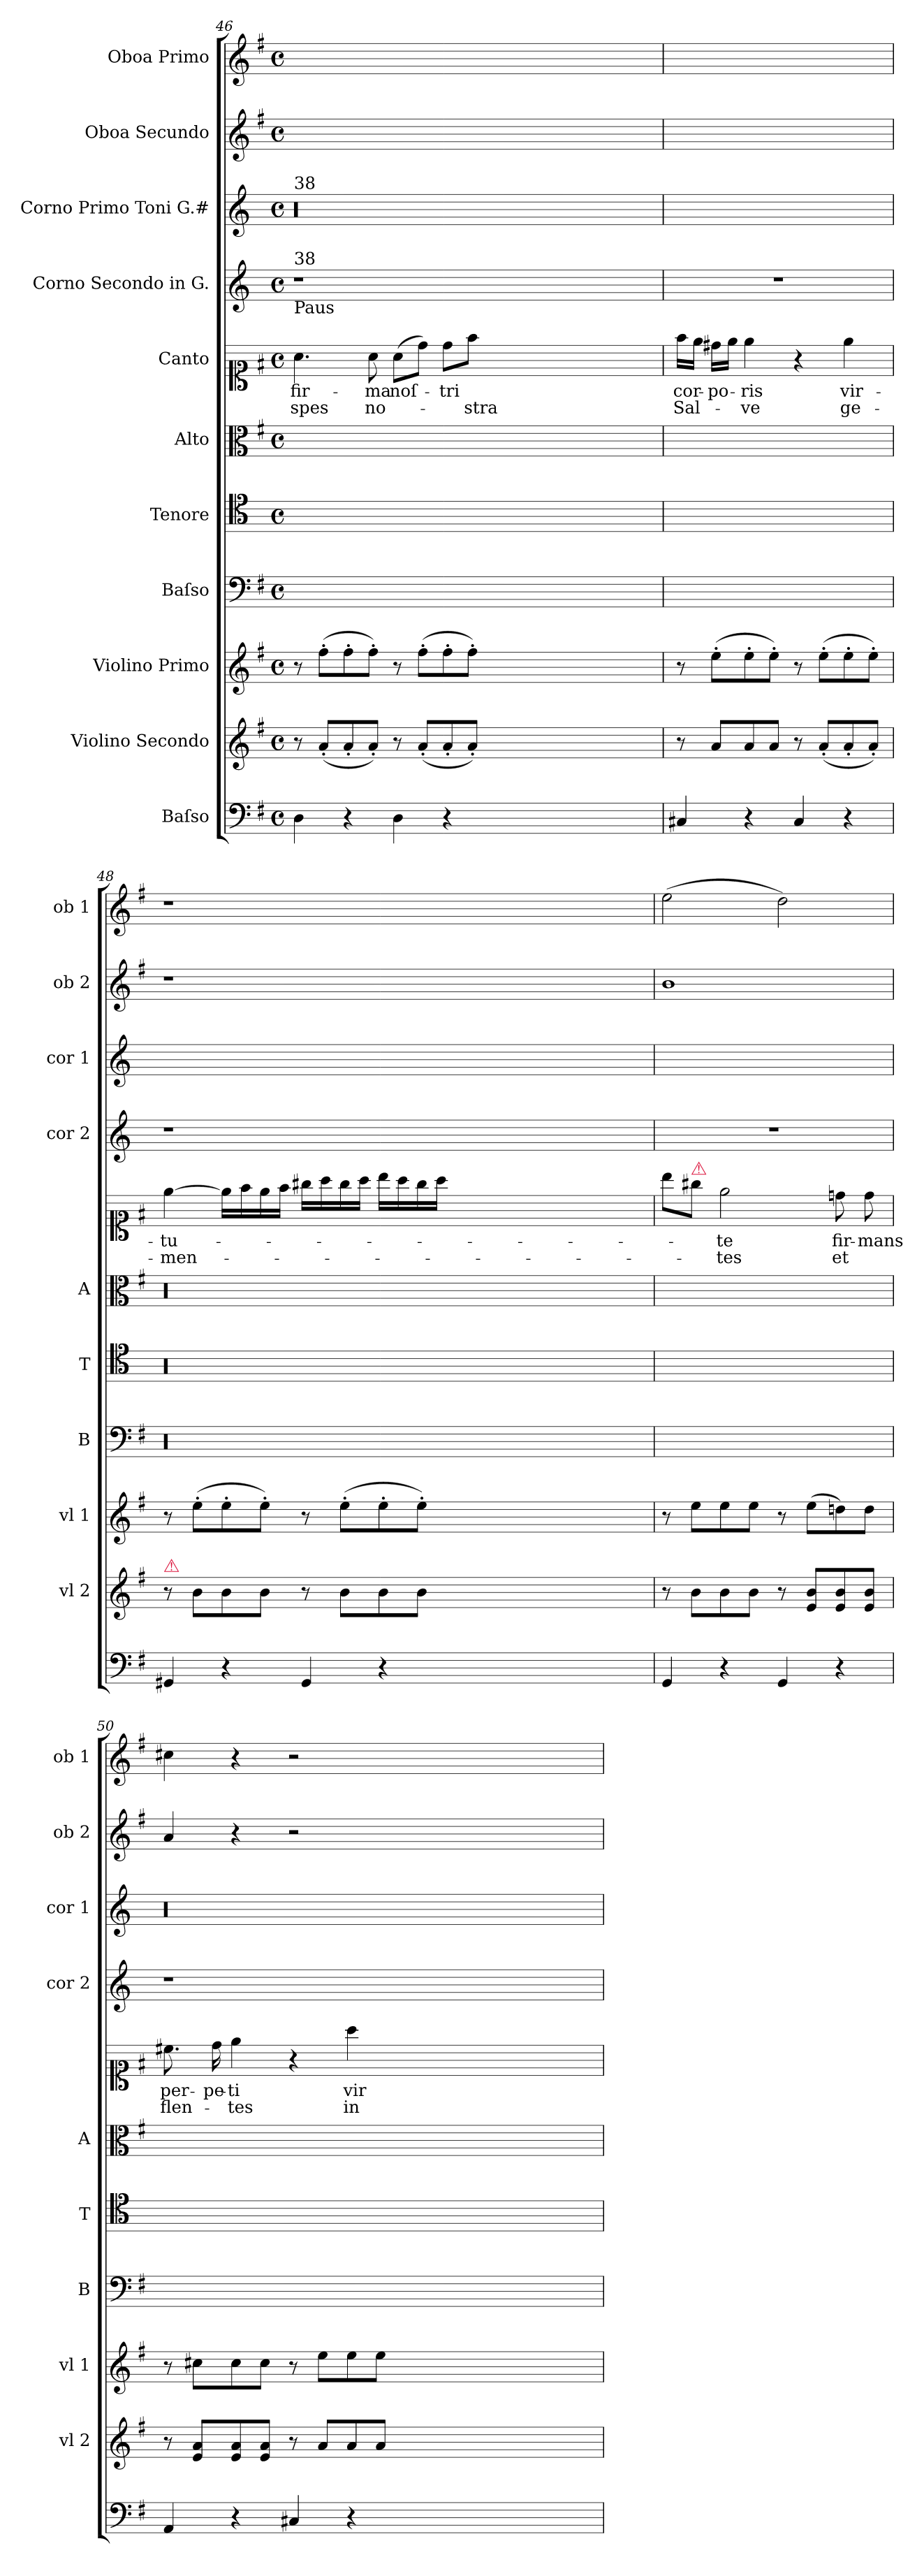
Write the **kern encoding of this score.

**kern	**kern	**kern	**kern	**kern	**kern	**kern	**text	**text	**kern	**kern	**kern	**kern	**dynam
*part11	*part10	*part9	*part8	*part7	*part6	*part5	*part5	*part5	*part4	*part3	*part2	*part1	*part1
*staff11	*staff10	*staff9	*staff8	*staff7	*staff6	*staff5	*staff5	*staff5	*staff4	*staff3	*staff2	*staff1	*staff1
*I"Baſso	*I"Violino Secondo	*I"Violino Primo	*I"Baſso	*I"Tenore	*I"Alto	*I"Canto	*	*	*I"Corno Secondo in G.	*I"Corno Primo Toni G.#	*I"Oboa Secundo	*I"Oboa Primo	*
*	*I'vl 2	*I'vl 1	*I'B	*I'T	*I'A	*	*	*	*I'cor 2	*I'cor 1	*I'ob 2	*I'ob 1	*
*clefF4	*clefG2	*clefG2	*clefF4	*clefC4	*clefC3	*clefC1	*	*	*clefG2	*clefG2	*clefG2	*clefG2	*
*	*	*	*	*	*	*	*	*	*ITrd3c5	*ITrd3c5	*	*	*
*k[f#]	*k[f#]	*k[f#]	*k[f#]	*k[]	*k[f#]	*k[f#]	*	*	*k[f#]	*k[f#]	*k[f#]	*k[f#]	*
*M4/4	*M4/4	*M4/4	*M4/4	*M4/4	*M4/4	*M4/4	*	*	*M4/4	*M4/4	*M4/4	*M4/4	*
*met(c)	*met(c)	*met(c)	*met(c)	*met(c)	*met(c)	*met(c)	*	*	*met(c)	*met(c)	*met(c)	*met(c)	*
=46	=46	=46	=46	=46	=46	=46	=46	=46	=46	=46	=46	=46	=46
!	!	!	!	!	!	!	!	!	!	!LO:TX:a:t=38	!	!	!
!	!	!	!	!	!	!	!	!	!LO:TX:b:t=Paus	!	!	!	!
!	!	!	!	!	!	!	!	!	!LO:TX:a:t=38	!	!	!	!
4D\	8r	8r	00ryy	00ryy	00ryy	4.a\	-fir-	spes	1r	00r	00ryy	00ryy	.
.	(8a'/L	(8ff#'\L	.	.	.	.	.	.	.	.	.	.	.
4r	8a'/	8ff#'\	.	.	.	.	.	.	.	.	.	.	.
.	8a'/J)	8ff#'\J)	.	.	.	8a\	-ma	no-	.	.	.	.	.
4D\	8r	8r	.	.	.	(8a\L	noſ-	.	.	.	.	.	.
.	(8a'/L	(8ff#'\L	.	.	.	8dd\J)	.	.	.	.	.	.	.
4r	8a'/	8ff#'\	.	.	.	8dd\L	-tri	.	.	.	.	.	.
.	8a'/J)	8ff#'\J)	.	.	.	8ff#\J	.	-stra	.	.	.	.	.
0.ryy	0.ryy	0.ryy	.	.	.	0.ryy	.	.	0.ryy	.	.	.	.
=47	=47	=47	=47	=47	=47	=47	=47	=47	=47	=47	=47	=47	=47
4C#X/	8r	8r	1ryy	1ryy	1ryy	16ff#\LL	cor-	Sal-	1r	1ryy	1ryy	1ryy	.
.	.	.	.	.	.	16ee\JJ	.	.	.	.	.	.	.
.	8a/L	(8ee'\L	.	.	.	16dd#X\LL	-po-	.	.	.	.	.	.
.	.	.	.	.	.	16ee\JJ	.	.	.	.	.	.	.
4r	8a/	8ee'\	.	.	.	4ee\	-ris	-ve	.	.	.	.	.
.	8a/J	8ee'\J)	.	.	.	.	.	.	.	.	.	.	.
4C#/	8r	8r	.	.	.	4r	.	.	.	.	.	.	.
.	(8a'/L	(8ee'\L	.	.	.	.	.	.	.	.	.	.	.
4r	8a'/	8ee'\	.	.	.	4ee\	vir-	ge-	.	.	.	.	.
.	8a'/J)	8ee'\J)	.	.	.	.	.	.	.	.	.	.	.
=48	=48	=48	=48	=48	=48	=48	=48	=48	=48	=48	=48	=48	=48
!	!LO:TX:a:color=crimson:t=⚠	!	!	!	!	!	!	!	!	!	!	!	!
4GG#X/	8r	8r	00r	00r	00r	[4ee\	-tu-	-men-	1r	00ryy	1r	1r	.
.	8b\L	(8ee'\L	.	.	.	.	.	.	.	.	.	.	.
4r	8b\	8ee'\	.	.	.	16ee\LL]	.	.	.	.	.	.	.
.	.	.	.	.	.	16ff#\	.	.	.	.	.	.	.
.	8b\J	8ee'\J)	.	.	.	16ee\	.	.	.	.	.	.	.
.	.	.	.	.	.	16ff#\JJ	.	.	.	.	.	.	.
4GG#/	8r	8r	.	.	.	16gg#X\LL	.	.	.	.	.	.	.
.	.	.	.	.	.	16aa\	.	.	.	.	.	.	.
.	8b\L	(8ee'\L	.	.	.	16gg#\	.	.	.	.	.	.	.
.	.	.	.	.	.	16aa\JJ	.	.	.	.	.	.	.
4r	8b\	8ee'\	.	.	.	16bb\LL	.	.	.	.	.	.	.
.	.	.	.	.	.	16aa\	.	.	.	.	.	.	.
.	8b\J	8ee'\J)	.	.	.	16gg#\	.	.	.	.	.	.	.
.	.	.	.	.	.	16aa\JJ	.	.	.	.	.	.	.
0.ryy	0.ryy	0.ryy	.	.	.	0.ryy	.	.	0.ryy	.	0.ryy	0.ryy	.
=49	=49	=49	=49	=49	=49	=49	=49	=49	=49	=49	=49	=49	=49
4GG/	8r	8r	1ryy	1ryy	1ryy	8bb\L	.	.	1r	1ryy	1b	(2ee\	p&colon;
!	!	!	!	!	!	!LO:TX:a:color=crimson:t=⚠	!	!	!	!	!	!	!
.	8b\L	8ee\L	.	.	.	8gg#X\J	.	.	.	.	.	.	.
4r	8b\	8ee\	.	.	.	2ee\	-te	-tes	.	.	.	.	.
.	8b\J	8ee\J	.	.	.	.	.	.	.	.	.	.	.
4GG/	8r	8r	.	.	.	.	.	.	.	.	.	2dd\)	.
.	8e/ 8b/L	(8ee\L	.	.	.	.	.	.	.	.	.	.	.
4r	8e/ 8b/	8ddn\)	.	.	.	8ddn\	fir-	et	.	.	.	.	.
.	8e/ 8b/J	8dd\J	.	.	.	8dd\	-mans	.	.	.	.	.	.
=50	=50	=50	=50	=50	=50	=50	=50	=50	=50	=50	=50	=50	=50
4AA/	8r	8r	00ryy	00ryy	00ryy	8.cc#X\	per-	flen-	1r	00r	4a/	4cc#X\	.
.	8e/ 8a/L	8cc#X\L	.	.	.	.	.	.	.	.	.	.	.
.	.	.	.	.	.	16dd\	-pe-	.	.	.	.	.	.
4r	8e/ 8a/	8cc#\	.	.	.	4ee\	-ti	-tes	.	.	4r	4r	.
.	8e/ 8a/J	8cc#\J	.	.	.	.	.	.	.	.	.	.	.
4C#X/	8r	8r	.	.	.	4r	.	.	.	.	2r	2r	.
.	8a/L	8ee\L	.	.	.	.	.	.	.	.	.	.	.
4r	8a/	8ee\	.	.	.	4aa\	vir-	in	.	.	.	.	.
.	8a/J	8ee\J	.	.	.	.	.	.	.	.	.	.	.
0.ryy	0.ryy	0.ryy	.	.	.	0.ryy	.	.	0.ryy	.	0.ryy	0.ryy	.
=	=	=	=	=	=	=	=	=	=	=	=	=	=
*-	*-	*-	*-	*-	*-	*-	*-	*-	*-	*-	*-	*-	*-
